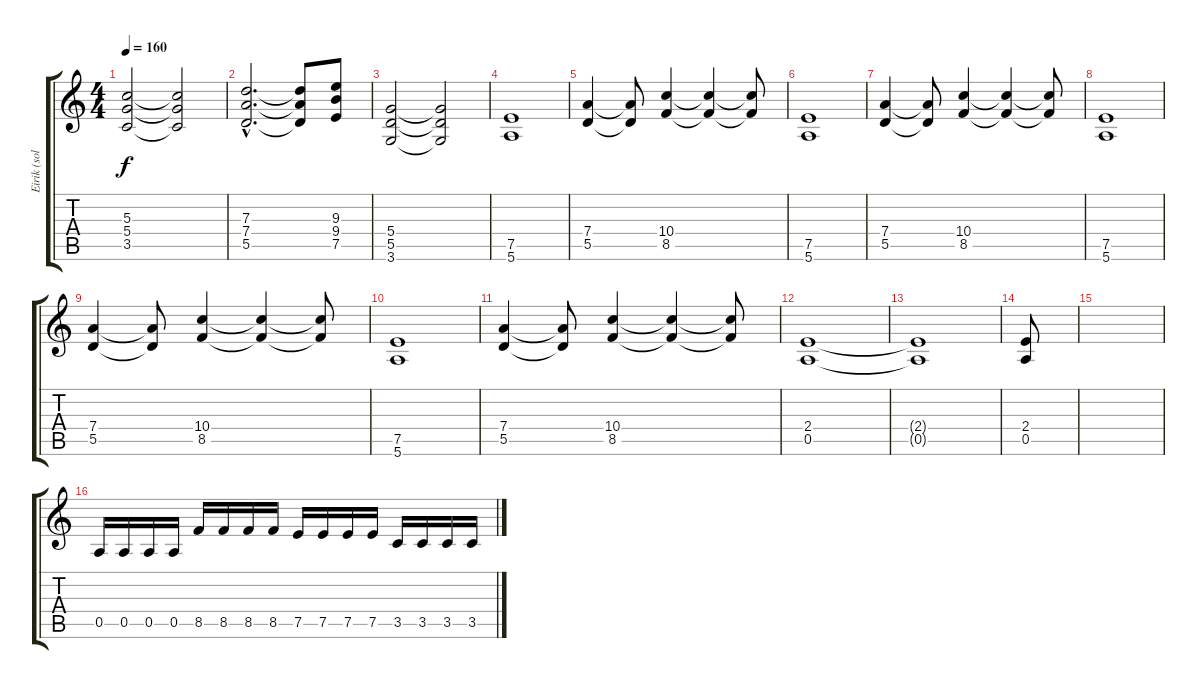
\track ("Eirik (solo)" "Eirik (sol") {instrument overdrivenguitar}
\staff {score tabs}
\tuning (E4 B3 G3 D3 A2 E2) {hide}
\ts (4 4)
\tempo 160
\clef g2
\ks c
(5.3 5.4 3.5).2{dy f} (5.3{t} 5.4{t} 3.5{t}).2 |
(7.3{hac} 7.4{hac} 5.5{hac}).2{d} (7.3{t} 7.4{t} 5.5{t}).8 (9.3 9.4 7.5).8 |
(5.4 5.5 3.6).2 (5.4{t} 5.5{t} 3.6{t}).2 |
(7.5 5.6).1 |
(7.4 5.5).4 (7.4{t} 5.5{t}).8 (10.4 8.5).4 (10.4{t} 8.5{t}).4 (10.4{t} 8.5{t}).8 |
(7.5 5.6).1 |
(7.4 5.5).4 (7.4{t} 5.5{t}).8 (10.4 8.5).4 (10.4{t} 8.5{t}).4 (10.4{t} 8.5{t}).8 |
(7.5 5.6).1 |
(7.4 5.5).4 (7.4{t} 5.5{t}).8 (10.4 8.5).4 (10.4{t} 8.5{t}).4 (10.4{t} 8.5{t}).8 |
(7.5 5.6).1 |
(7.4 5.5).4 (7.4{t} 5.5{t}).8 (10.4 8.5).4 (10.4{t} 8.5{t}).4 (10.4{t} 8.5{t}).8 |
(2.4 0.5).1{volume 16} |
(2.4{t} 0.5{t}).1 |
(2.4 0.5).8 |
|
0.5.16 0.5.16 0.5.16 0.5.16 8.5.16 8.5.16 8.5.16 8.5.16 7.5.16 7.5.16 7.5.16 7.5.16 3.5.16 3.5.16 3.5.16 3.5.16
